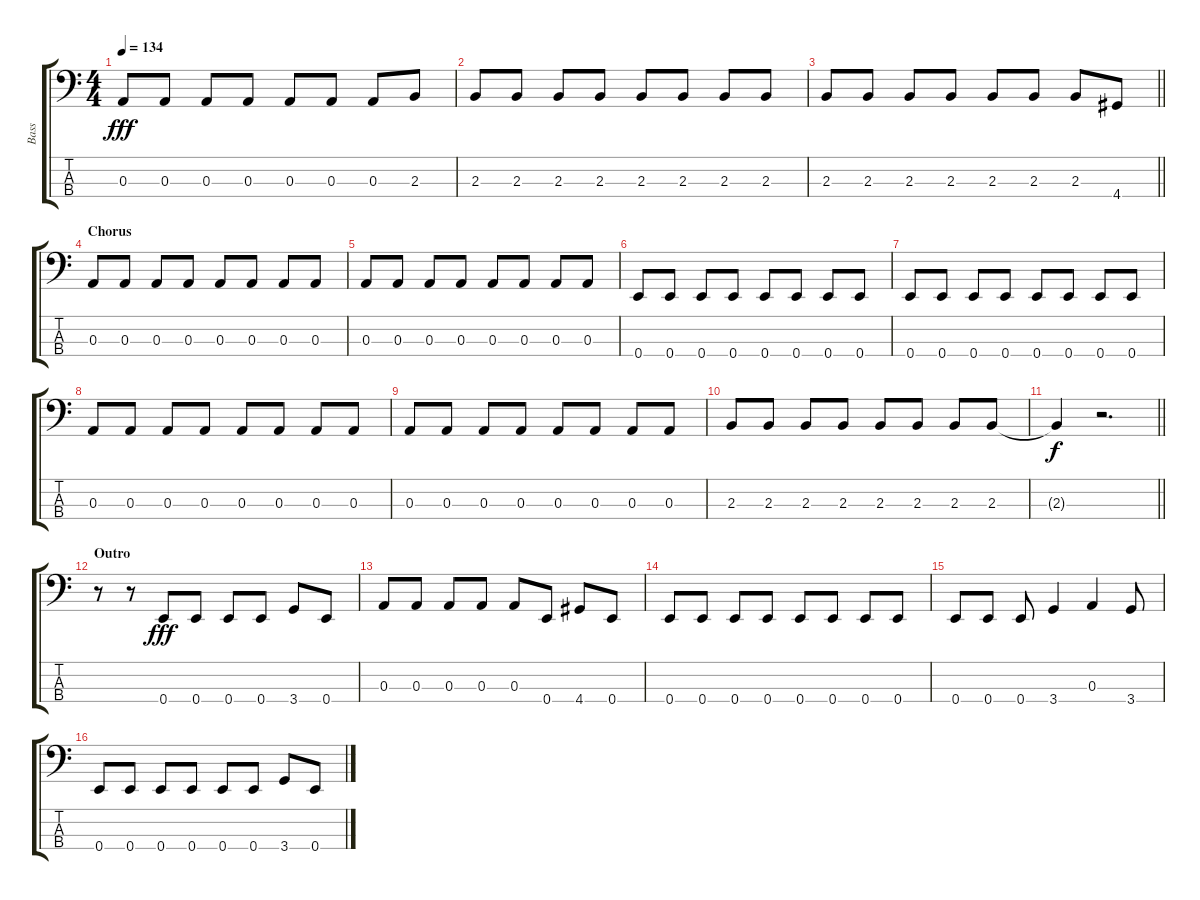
\track ("Bass" "Bass") {instrument electricbassfinger}
\staff {score tabs}
\tuning (G2 D2 A1 E1) {hide}
\ts (4 4)
\tempo 134
\clef f4
\ks c
0.3.8{dy fff} 0.3.8 0.3.8 0.3.8 0.3.8 0.3.8 0.3.8 2.3.8 |
2.3.8 2.3.8 2.3.8 2.3.8 2.3.8 2.3.8 2.3.8 2.3.8 |
\barLineRight lightlight
2.3.8 2.3.8 2.3.8 2.3.8 2.3.8 2.3.8 2.3.8 4.4.8 |
\section ("" "Chorus")
0.3.8 0.3.8 0.3.8 0.3.8 0.3.8 0.3.8 0.3.8 0.3.8 |
0.3.8 0.3.8 0.3.8 0.3.8 0.3.8 0.3.8 0.3.8 0.3.8 |
0.4.8 0.4.8 0.4.8 0.4.8 0.4.8 0.4.8 0.4.8 0.4.8 |
0.4.8 0.4.8 0.4.8 0.4.8 0.4.8 0.4.8 0.4.8 0.4.8 |
0.3.8 0.3.8 0.3.8 0.3.8 0.3.8 0.3.8 0.3.8 0.3.8 |
0.3.8 0.3.8 0.3.8 0.3.8 0.3.8 0.3.8 0.3.8 0.3.8 |
2.3.8 2.3.8 2.3.8 2.3.8 2.3.8 2.3.8 2.3.8 2.3.8 |
\barLineRight lightlight
2.3{t}.4{dy f} r.2{d} |
\section ("" "Outro")
r.8 r.8 0.4.8{dy fff} 0.4.8 0.4.8 0.4.8 3.4.8 0.4.8 |
0.3.8 0.3.8 0.3.8 0.3.8 0.3.8 0.4.8 4.4.8 0.4.8 |
0.4.8 0.4.8 0.4.8 0.4.8 0.4.8 0.4.8 0.4.8 0.4.8 |
0.4.8 0.4.8 0.4.8 3.4.4 0.3.4 3.4.8 |
0.4.8 0.4.8 0.4.8 0.4.8 0.4.8 0.4.8 3.4.8 0.4.8
